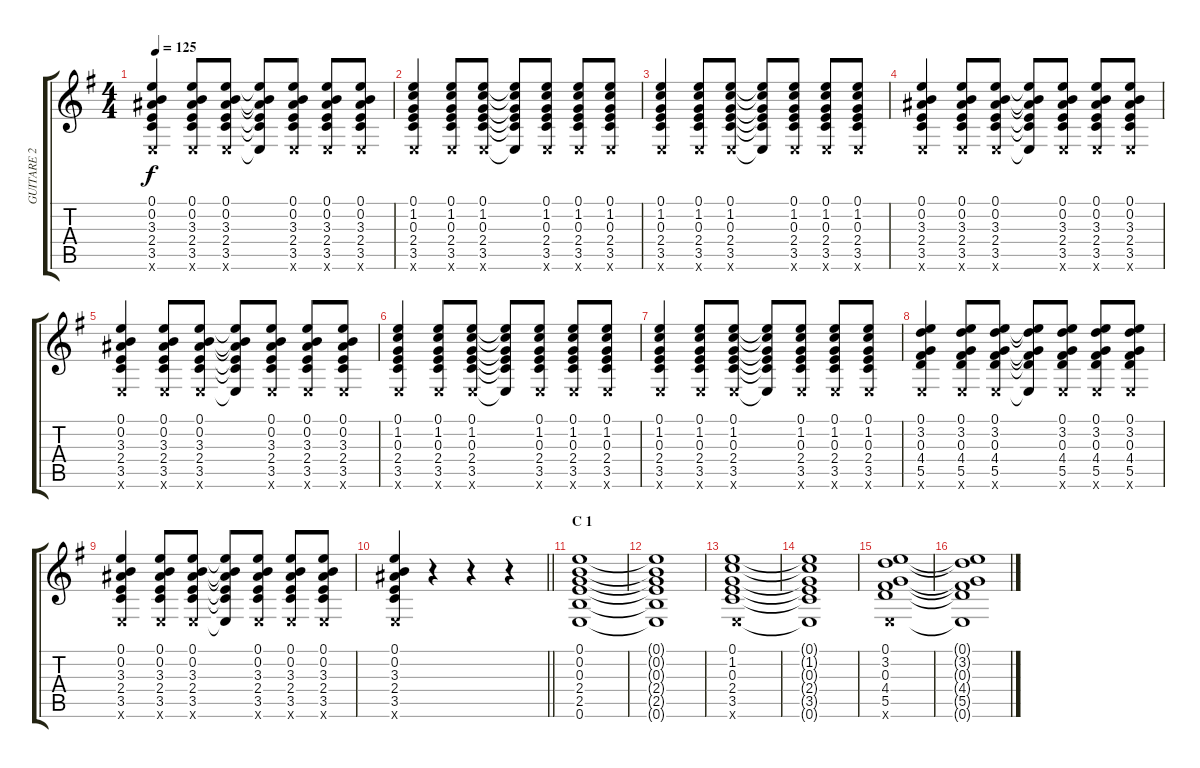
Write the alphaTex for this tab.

\track ("GUITARE 2" "GUITARE 2") {instrument acousticguitarsteel}
\staff {score tabs}
\tuning (E4 B3 G3 D3 A2 E2) {hide}
\ts (4 4)
\tempo 125
\clef g2
\ks g
(0.1 0.2 3.3 2.4 3.5 0.6{x}).4{dy f} (0.1 0.2 3.3 2.4 3.5 0.6{x}).8 (0.1 0.2 3.3 2.4 3.5 0.6{x}).8 (0.1{t} 0.2{t} 3.3{t} 2.4{t} 3.5{t} 0.6{t}).8 (0.1 0.2 3.3 2.4 3.5 0.6{x}).8 (0.1 0.2 3.3 2.4 3.5 0.6{x}).8 (0.1 0.2 3.3 2.4 3.5 0.6{x}).8 |
(0.1 1.2 0.3 2.4 3.5 0.6{x}).4 (0.1 1.2 0.3 2.4 3.5 0.6{x}).8 (0.1 1.2 0.3 2.4 3.5 0.6{x}).8 (0.1{t} 1.2{t} 0.3{t} 2.4{t} 3.5{t} 0.6{t}).8 (0.1 1.2 0.3 2.4 3.5 0.6{x}).8 (0.1 1.2 0.3 2.4 3.5 0.6{x}).8 (0.1 1.2 0.3 2.4 3.5 0.6{x}).8 |
(0.1 1.2 0.3 2.4 3.5 0.6{x}).4 (0.1 1.2 0.3 2.4 3.5 0.6{x}).8 (0.1 1.2 0.3 2.4 3.5 0.6{x}).8 (0.1{t} 1.2{t} 0.3{t} 2.4{t} 3.5{t} 0.6{t}).8 (0.1 1.2 0.3 2.4 3.5 0.6{x}).8 (0.1 1.2 0.3 2.4 3.5 0.6{x}).8 (0.1 1.2 0.3 2.4 3.5 0.6{x}).8 |
(0.1 0.2 3.3 2.4 3.5 0.6{x}).4 (0.1 0.2 3.3 2.4 3.5 0.6{x}).8 (0.1 0.2 3.3 2.4 3.5 0.6{x}).8 (0.1{t} 0.2{t} 3.3{t} 2.4{t} 3.5{t} 0.6{t}).8 (0.1 0.2 3.3 2.4 3.5 0.6{x}).8 (0.1 0.2 3.3 2.4 3.5 0.6{x}).8 (0.1 0.2 3.3 2.4 3.5 0.6{x}).8 |
(0.1 0.2 3.3 2.4 3.5 0.6{x}).4 (0.1 0.2 3.3 2.4 3.5 0.6{x}).8 (0.1 0.2 3.3 2.4 3.5 0.6{x}).8 (0.1{t} 0.2{t} 3.3{t} 2.4{t} 3.5{t} 0.6{t}).8 (0.1 0.2 3.3 2.4 3.5 0.6{x}).8 (0.1 0.2 3.3 2.4 3.5 0.6{x}).8 (0.1 0.2 3.3 2.4 3.5 0.6{x}).8 |
(0.1 1.2 0.3 2.4 3.5 0.6{x}).4 (0.1 1.2 0.3 2.4 3.5 0.6{x}).8 (0.1 1.2 0.3 2.4 3.5 0.6{x}).8 (0.1{t} 1.2{t} 0.3{t} 2.4{t} 3.5{t} 0.6{t}).8 (0.1 1.2 0.3 2.4 3.5 0.6{x}).8 (0.1 1.2 0.3 2.4 3.5 0.6{x}).8 (0.1 1.2 0.3 2.4 3.5 0.6{x}).8 |
(0.1 1.2 0.3 2.4 3.5 0.6{x}).4 (0.1 1.2 0.3 2.4 3.5 0.6{x}).8 (0.1 1.2 0.3 2.4 3.5 0.6{x}).8 (0.1{t} 1.2{t} 0.3{t} 2.4{t} 3.5{t} 0.6{t}).8 (0.1 1.2 0.3 2.4 3.5 0.6{x}).8 (0.1 1.2 0.3 2.4 3.5 0.6{x}).8 (0.1 1.2 0.3 2.4 3.5 0.6{x}).8 |
(0.1 3.2 0.3 4.4 5.5 0.6{x}).4 (0.1 3.2 0.3 4.4 5.5 0.6{x}).8 (0.1 3.2 0.3 4.4 5.5 0.6{x}).8 (0.1{t} 3.2{t} 0.3{t} 4.4{t} 5.5{t} 0.6{t}).8 (0.1 3.2 0.3 4.4 5.5 0.6{x}).8 (0.1 3.2 0.3 4.4 5.5 0.6{x}).8 (0.1 3.2 0.3 4.4 5.5 0.6{x}).8 |
(0.1 0.2 3.3 2.4 3.5 0.6{x}).4 (0.1 0.2 3.3 2.4 3.5 0.6{x}).8 (0.1 0.2 3.3 2.4 3.5 0.6{x}).8 (0.1{t} 0.2{t} 3.3{t} 2.4{t} 3.5{t} 0.6{t}).8 (0.1 0.2 3.3 2.4 3.5 0.6{x}).8 (0.1 0.2 3.3 2.4 3.5 0.6{x}).8 (0.1 0.2 3.3 2.4 3.5 0.6{x}).8 |
\barLineRight lightlight
(0.1 0.2 3.3 2.4 3.5 0.6{x}).4 r.4 r.4 r.4 |
\section ("" "C 1")
(0.1 0.2 0.3 2.4 2.5 0.6).1{volume 10 balance 8 instrument acousticguitarsteel} |
(0.1{t} 0.2{t} 0.3{t} 2.4{t} 2.5{t} 0.6{t}).1 |
(0.1 1.2 0.3 2.4 3.5 0.6{x}).1 |
(0.1{t} 1.2{t} 0.3{t} 2.4{t} 3.5{t} 0.6{t}).1 |
(0.1 3.2 0.3 4.4 5.5 0.6{x}).1 |
(0.1{t} 3.2{t} 0.3{t} 4.4{t} 5.5{t} 0.6{t}).1
